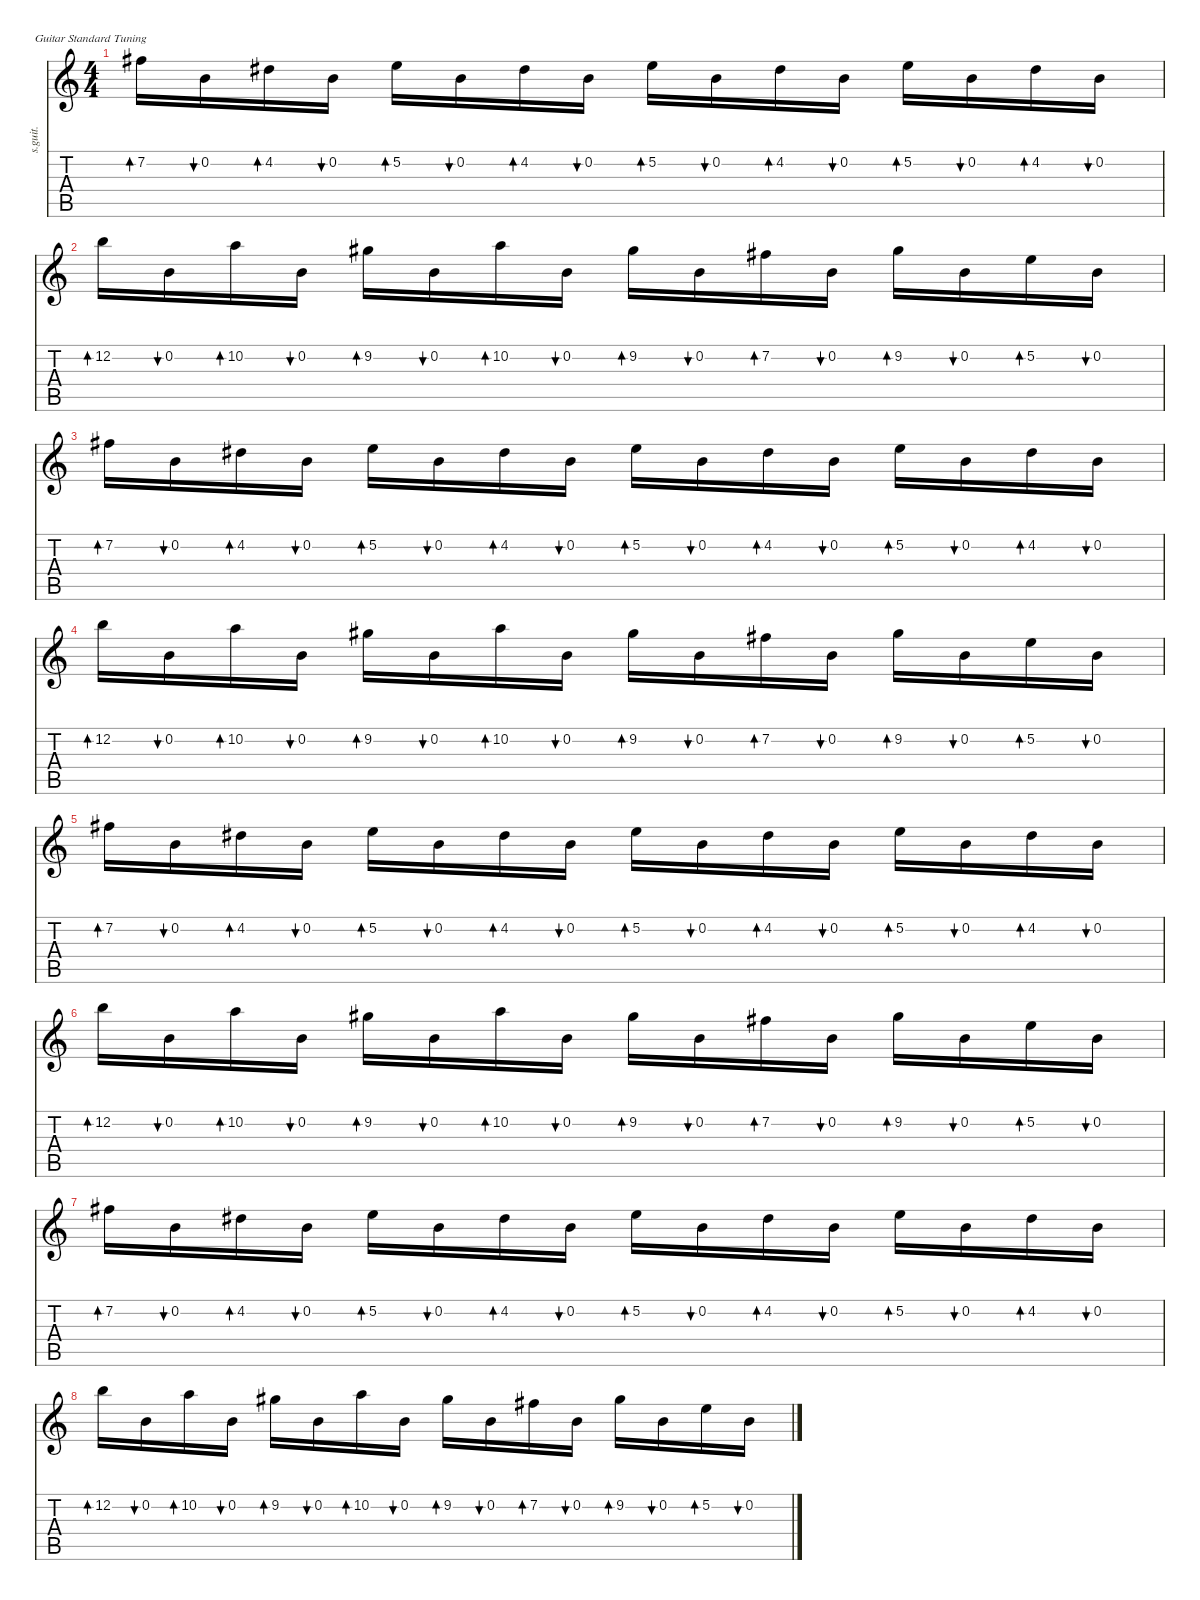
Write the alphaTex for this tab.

\defaultSystemsLayout 4
\hideDynamics
\bracketExtendMode nobrackets
\track ("Studio Guitar" "s.guit.") {instrument distortionguitar}
\staff {score tabs}
\tuning (E4 B3 G3 D3 A2 E2)
\ts (4 4)
\tempo (134 hide)
\clef g2
\ks c
7.2{acc #}.16{bd 30 lyrics (0 "") lyrics (1 "") lyrics (2 "") lyrics (3 "") lyrics (4 "") dy f} 0.2.16{bu 30 lyrics (0 "") lyrics (1 "") lyrics (2 "") lyrics (3 "") lyrics (4 "")} 4.2{acc #}.16{bd 30 lyrics (0 "") lyrics (1 "") lyrics (2 "") lyrics (3 "") lyrics (4 "")} 0.2.16{bu 30 lyrics (0 "") lyrics (1 "") lyrics (2 "") lyrics (3 "") lyrics (4 "")} 5.2.16{bd 30 lyrics (0 "") lyrics (1 "") lyrics (2 "") lyrics (3 "") lyrics (4 "")} 0.2.16{bu 30 lyrics (0 "") lyrics (1 "") lyrics (2 "") lyrics (3 "") lyrics (4 "")} 4.2{acc #}.16{bd 30 lyrics (0 "") lyrics (1 "") lyrics (2 "") lyrics (3 "") lyrics (4 "")} 0.2.16{bu 30 lyrics (0 "") lyrics (1 "") lyrics (2 "") lyrics (3 "") lyrics (4 "")} 5.2.16{bd 30 lyrics (0 "") lyrics (1 "") lyrics (2 "") lyrics (3 "") lyrics (4 "")} 0.2.16{bu 30 lyrics (0 "") lyrics (1 "") lyrics (2 "") lyrics (3 "") lyrics (4 "")} 4.2{acc #}.16{bd 30 lyrics (0 "") lyrics (1 "") lyrics (2 "") lyrics (3 "") lyrics (4 "")} 0.2.16{bu 30 lyrics (0 "") lyrics (1 "") lyrics (2 "") lyrics (3 "") lyrics (4 "")} 5.2.16{bd 30 lyrics (0 "") lyrics (1 "") lyrics (2 "") lyrics (3 "") lyrics (4 "")} 0.2.16{bu 30 lyrics (0 "") lyrics (1 "") lyrics (2 "") lyrics (3 "") lyrics (4 "")} 4.2{acc #}.16{bd 30 lyrics (0 "") lyrics (1 "") lyrics (2 "") lyrics (3 "") lyrics (4 "")} 0.2.16{bu 30 lyrics (0 "") lyrics (1 "") lyrics (2 "") lyrics (3 "") lyrics (4 "")} |
12.2.16{bd 30 lyrics (0 "") lyrics (1 "") lyrics (2 "") lyrics (3 "") lyrics (4 "")} 0.2.16{bu 30 lyrics (0 "") lyrics (1 "") lyrics (2 "") lyrics (3 "") lyrics (4 "")} 10.2.16{bd 30 lyrics (0 "") lyrics (1 "") lyrics (2 "") lyrics (3 "") lyrics (4 "")} 0.2.16{bu 30 lyrics (0 "") lyrics (1 "") lyrics (2 "") lyrics (3 "") lyrics (4 "")} 9.2{acc #}.16{bd 30 lyrics (0 "") lyrics (1 "") lyrics (2 "") lyrics (3 "") lyrics (4 "")} 0.2.16{bu 30 lyrics (0 "") lyrics (1 "") lyrics (2 "") lyrics (3 "") lyrics (4 "")} 10.2.16{bd 30 lyrics (0 "") lyrics (1 "") lyrics (2 "") lyrics (3 "") lyrics (4 "")} 0.2.16{bu 30 lyrics (0 "") lyrics (1 "") lyrics (2 "") lyrics (3 "") lyrics (4 "")} 9.2{acc #}.16{bd 30 lyrics (0 "") lyrics (1 "") lyrics (2 "") lyrics (3 "") lyrics (4 "")} 0.2.16{bu 30 lyrics (0 "") lyrics (1 "") lyrics (2 "") lyrics (3 "") lyrics (4 "")} 7.2{acc #}.16{bd 30 lyrics (0 "") lyrics (1 "") lyrics (2 "") lyrics (3 "") lyrics (4 "")} 0.2.16{bu 30 lyrics (0 "") lyrics (1 "") lyrics (2 "") lyrics (3 "") lyrics (4 "")} 9.2{acc #}.16{bd 30 lyrics (0 "") lyrics (1 "") lyrics (2 "") lyrics (3 "") lyrics (4 "")} 0.2.16{bu 30 lyrics (0 "") lyrics (1 "") lyrics (2 "") lyrics (3 "") lyrics (4 "")} 5.2.16{bd 30 lyrics (0 "") lyrics (1 "") lyrics (2 "") lyrics (3 "") lyrics (4 "")} 0.2.16{bu 30 lyrics (0 "") lyrics (1 "") lyrics (2 "") lyrics (3 "") lyrics (4 "")} |
7.2{acc #}.16{bd 30 lyrics (0 "") lyrics (1 "") lyrics (2 "") lyrics (3 "") lyrics (4 "")} 0.2.16{bu 30 lyrics (0 "") lyrics (1 "") lyrics (2 "") lyrics (3 "") lyrics (4 "")} 4.2{acc #}.16{bd 30 lyrics (0 "") lyrics (1 "") lyrics (2 "") lyrics (3 "") lyrics (4 "")} 0.2.16{bu 30 lyrics (0 "") lyrics (1 "") lyrics (2 "") lyrics (3 "") lyrics (4 "")} 5.2.16{bd 30 lyrics (0 "") lyrics (1 "") lyrics (2 "") lyrics (3 "") lyrics (4 "")} 0.2.16{bu 30 lyrics (0 "") lyrics (1 "") lyrics (2 "") lyrics (3 "") lyrics (4 "")} 4.2{acc #}.16{bd 30 lyrics (0 "") lyrics (1 "") lyrics (2 "") lyrics (3 "") lyrics (4 "")} 0.2.16{bu 30 lyrics (0 "") lyrics (1 "") lyrics (2 "") lyrics (3 "") lyrics (4 "")} 5.2.16{bd 30 lyrics (0 "") lyrics (1 "") lyrics (2 "") lyrics (3 "") lyrics (4 "")} 0.2.16{bu 30 lyrics (0 "") lyrics (1 "") lyrics (2 "") lyrics (3 "") lyrics (4 "")} 4.2{acc #}.16{bd 30 lyrics (0 "") lyrics (1 "") lyrics (2 "") lyrics (3 "") lyrics (4 "")} 0.2.16{bu 30 lyrics (0 "") lyrics (1 "") lyrics (2 "") lyrics (3 "") lyrics (4 "")} 5.2.16{bd 30 lyrics (0 "") lyrics (1 "") lyrics (2 "") lyrics (3 "") lyrics (4 "")} 0.2.16{bu 30 lyrics (0 "") lyrics (1 "") lyrics (2 "") lyrics (3 "") lyrics (4 "")} 4.2{acc #}.16{bd 30 lyrics (0 "") lyrics (1 "") lyrics (2 "") lyrics (3 "") lyrics (4 "")} 0.2.16{bu 30 lyrics (0 "") lyrics (1 "") lyrics (2 "") lyrics (3 "") lyrics (4 "")} |
12.2.16{bd 30 lyrics (0 "") lyrics (1 "") lyrics (2 "") lyrics (3 "") lyrics (4 "")} 0.2.16{bu 30 lyrics (0 "") lyrics (1 "") lyrics (2 "") lyrics (3 "") lyrics (4 "")} 10.2.16{bd 30 lyrics (0 "") lyrics (1 "") lyrics (2 "") lyrics (3 "") lyrics (4 "")} 0.2.16{bu 30 lyrics (0 "") lyrics (1 "") lyrics (2 "") lyrics (3 "") lyrics (4 "")} 9.2{acc #}.16{bd 30 lyrics (0 "") lyrics (1 "") lyrics (2 "") lyrics (3 "") lyrics (4 "")} 0.2.16{bu 30 lyrics (0 "") lyrics (1 "") lyrics (2 "") lyrics (3 "") lyrics (4 "")} 10.2.16{bd 30 lyrics (0 "") lyrics (1 "") lyrics (2 "") lyrics (3 "") lyrics (4 "")} 0.2.16{bu 30 lyrics (0 "") lyrics (1 "") lyrics (2 "") lyrics (3 "") lyrics (4 "")} 9.2{acc #}.16{bd 30 lyrics (0 "") lyrics (1 "") lyrics (2 "") lyrics (3 "") lyrics (4 "")} 0.2.16{bu 30 lyrics (0 "") lyrics (1 "") lyrics (2 "") lyrics (3 "") lyrics (4 "")} 7.2{acc #}.16{bd 30 lyrics (0 "") lyrics (1 "") lyrics (2 "") lyrics (3 "") lyrics (4 "")} 0.2.16{bu 30 lyrics (0 "") lyrics (1 "") lyrics (2 "") lyrics (3 "") lyrics (4 "")} 9.2{acc #}.16{bd 30 lyrics (0 "") lyrics (1 "") lyrics (2 "") lyrics (3 "") lyrics (4 "")} 0.2.16{bu 30 lyrics (0 "") lyrics (1 "") lyrics (2 "") lyrics (3 "") lyrics (4 "")} 5.2.16{bd 30 lyrics (0 "") lyrics (1 "") lyrics (2 "") lyrics (3 "") lyrics (4 "")} 0.2.16{bu 30 lyrics (0 "") lyrics (1 "") lyrics (2 "") lyrics (3 "") lyrics (4 "")} |
7.2{acc #}.16{bd 30 lyrics (0 "") lyrics (1 "") lyrics (2 "") lyrics (3 "") lyrics (4 "")} 0.2.16{bu 30 lyrics (0 "") lyrics (1 "") lyrics (2 "") lyrics (3 "") lyrics (4 "")} 4.2{acc #}.16{bd 30 lyrics (0 "") lyrics (1 "") lyrics (2 "") lyrics (3 "") lyrics (4 "")} 0.2.16{bu 30 lyrics (0 "") lyrics (1 "") lyrics (2 "") lyrics (3 "") lyrics (4 "")} 5.2.16{bd 30 lyrics (0 "") lyrics (1 "") lyrics (2 "") lyrics (3 "") lyrics (4 "")} 0.2.16{bu 30 lyrics (0 "") lyrics (1 "") lyrics (2 "") lyrics (3 "") lyrics (4 "")} 4.2{acc #}.16{bd 30 lyrics (0 "") lyrics (1 "") lyrics (2 "") lyrics (3 "") lyrics (4 "")} 0.2.16{bu 30 lyrics (0 "") lyrics (1 "") lyrics (2 "") lyrics (3 "") lyrics (4 "")} 5.2.16{bd 30 lyrics (0 "") lyrics (1 "") lyrics (2 "") lyrics (3 "") lyrics (4 "")} 0.2.16{bu 30 lyrics (0 "") lyrics (1 "") lyrics (2 "") lyrics (3 "") lyrics (4 "")} 4.2{acc #}.16{bd 30 lyrics (0 "") lyrics (1 "") lyrics (2 "") lyrics (3 "") lyrics (4 "")} 0.2.16{bu 30 lyrics (0 "") lyrics (1 "") lyrics (2 "") lyrics (3 "") lyrics (4 "")} 5.2.16{bd 30 lyrics (0 "") lyrics (1 "") lyrics (2 "") lyrics (3 "") lyrics (4 "")} 0.2.16{bu 30 lyrics (0 "") lyrics (1 "") lyrics (2 "") lyrics (3 "") lyrics (4 "")} 4.2{acc #}.16{bd 30 lyrics (0 "") lyrics (1 "") lyrics (2 "") lyrics (3 "") lyrics (4 "")} 0.2.16{bu 30 lyrics (0 "") lyrics (1 "") lyrics (2 "") lyrics (3 "") lyrics (4 "")} |
12.2.16{bd 30 lyrics (0 "") lyrics (1 "") lyrics (2 "") lyrics (3 "") lyrics (4 "")} 0.2.16{bu 30 lyrics (0 "") lyrics (1 "") lyrics (2 "") lyrics (3 "") lyrics (4 "")} 10.2.16{bd 30 lyrics (0 "") lyrics (1 "") lyrics (2 "") lyrics (3 "") lyrics (4 "")} 0.2.16{bu 30 lyrics (0 "") lyrics (1 "") lyrics (2 "") lyrics (3 "") lyrics (4 "")} 9.2{acc #}.16{bd 30 lyrics (0 "") lyrics (1 "") lyrics (2 "") lyrics (3 "") lyrics (4 "")} 0.2.16{bu 30 lyrics (0 "") lyrics (1 "") lyrics (2 "") lyrics (3 "") lyrics (4 "")} 10.2.16{bd 30 lyrics (0 "") lyrics (1 "") lyrics (2 "") lyrics (3 "") lyrics (4 "")} 0.2.16{bu 30 lyrics (0 "") lyrics (1 "") lyrics (2 "") lyrics (3 "") lyrics (4 "")} 9.2{acc #}.16{bd 30 lyrics (0 "") lyrics (1 "") lyrics (2 "") lyrics (3 "") lyrics (4 "")} 0.2.16{bu 30 lyrics (0 "") lyrics (1 "") lyrics (2 "") lyrics (3 "") lyrics (4 "")} 7.2{acc #}.16{bd 30 lyrics (0 "") lyrics (1 "") lyrics (2 "") lyrics (3 "") lyrics (4 "")} 0.2.16{bu 30 lyrics (0 "") lyrics (1 "") lyrics (2 "") lyrics (3 "") lyrics (4 "")} 9.2{acc #}.16{bd 30 lyrics (0 "") lyrics (1 "") lyrics (2 "") lyrics (3 "") lyrics (4 "")} 0.2.16{bu 30 lyrics (0 "") lyrics (1 "") lyrics (2 "") lyrics (3 "") lyrics (4 "")} 5.2.16{bd 30 lyrics (0 "") lyrics (1 "") lyrics (2 "") lyrics (3 "") lyrics (4 "")} 0.2.16{bu 30 lyrics (0 "") lyrics (1 "") lyrics (2 "") lyrics (3 "") lyrics (4 "")} |
7.2{acc #}.16{bd 30 lyrics (0 "") lyrics (1 "") lyrics (2 "") lyrics (3 "") lyrics (4 "")} 0.2.16{bu 30 lyrics (0 "") lyrics (1 "") lyrics (2 "") lyrics (3 "") lyrics (4 "")} 4.2{acc #}.16{bd 30 lyrics (0 "") lyrics (1 "") lyrics (2 "") lyrics (3 "") lyrics (4 "")} 0.2.16{bu 30 lyrics (0 "") lyrics (1 "") lyrics (2 "") lyrics (3 "") lyrics (4 "")} 5.2.16{bd 30 lyrics (0 "") lyrics (1 "") lyrics (2 "") lyrics (3 "") lyrics (4 "")} 0.2.16{bu 30 lyrics (0 "") lyrics (1 "") lyrics (2 "") lyrics (3 "") lyrics (4 "")} 4.2{acc #}.16{bd 30 lyrics (0 "") lyrics (1 "") lyrics (2 "") lyrics (3 "") lyrics (4 "")} 0.2.16{bu 30 lyrics (0 "") lyrics (1 "") lyrics (2 "") lyrics (3 "") lyrics (4 "")} 5.2.16{bd 30 lyrics (0 "") lyrics (1 "") lyrics (2 "") lyrics (3 "") lyrics (4 "")} 0.2.16{bu 30 lyrics (0 "") lyrics (1 "") lyrics (2 "") lyrics (3 "") lyrics (4 "")} 4.2{acc #}.16{bd 30 lyrics (0 "") lyrics (1 "") lyrics (2 "") lyrics (3 "") lyrics (4 "")} 0.2.16{bu 30 lyrics (0 "") lyrics (1 "") lyrics (2 "") lyrics (3 "") lyrics (4 "")} 5.2.16{bd 30 lyrics (0 "") lyrics (1 "") lyrics (2 "") lyrics (3 "") lyrics (4 "")} 0.2.16{bu 30 lyrics (0 "") lyrics (1 "") lyrics (2 "") lyrics (3 "") lyrics (4 "")} 4.2{acc #}.16{bd 30 lyrics (0 "") lyrics (1 "") lyrics (2 "") lyrics (3 "") lyrics (4 "")} 0.2.16{bu 30 lyrics (0 "") lyrics (1 "") lyrics (2 "") lyrics (3 "") lyrics (4 "")} |
12.2.16{bd 30 lyrics (0 "") lyrics (1 "") lyrics (2 "") lyrics (3 "") lyrics (4 "")} 0.2.16{bu 30 lyrics (0 "") lyrics (1 "") lyrics (2 "") lyrics (3 "") lyrics (4 "")} 10.2.16{bd 30 lyrics (0 "") lyrics (1 "") lyrics (2 "") lyrics (3 "") lyrics (4 "")} 0.2.16{bu 30 lyrics (0 "") lyrics (1 "") lyrics (2 "") lyrics (3 "") lyrics (4 "")} 9.2{acc #}.16{bd 30 lyrics (0 "") lyrics (1 "") lyrics (2 "") lyrics (3 "") lyrics (4 "")} 0.2.16{bu 30 lyrics (0 "") lyrics (1 "") lyrics (2 "") lyrics (3 "") lyrics (4 "")} 10.2.16{bd 30 lyrics (0 "") lyrics (1 "") lyrics (2 "") lyrics (3 "") lyrics (4 "")} 0.2.16{bu 30 lyrics (0 "") lyrics (1 "") lyrics (2 "") lyrics (3 "") lyrics (4 "")} 9.2{acc #}.16{bd 30 lyrics (0 "") lyrics (1 "") lyrics (2 "") lyrics (3 "") lyrics (4 "")} 0.2.16{bu 30 lyrics (0 "") lyrics (1 "") lyrics (2 "") lyrics (3 "") lyrics (4 "")} 7.2{acc #}.16{bd 30 lyrics (0 "") lyrics (1 "") lyrics (2 "") lyrics (3 "") lyrics (4 "")} 0.2.16{bu 30 lyrics (0 "") lyrics (1 "") lyrics (2 "") lyrics (3 "") lyrics (4 "")} 9.2{acc #}.16{bd 30 lyrics (0 "") lyrics (1 "") lyrics (2 "") lyrics (3 "") lyrics (4 "")} 0.2.16{bu 30 lyrics (0 "") lyrics (1 "") lyrics (2 "") lyrics (3 "") lyrics (4 "")} 5.2.16{bd 30 lyrics (0 "") lyrics (1 "") lyrics (2 "") lyrics (3 "") lyrics (4 "")} 0.2.16{bu 30 lyrics (0 "") lyrics (1 "") lyrics (2 "") lyrics (3 "") lyrics (4 "")}
